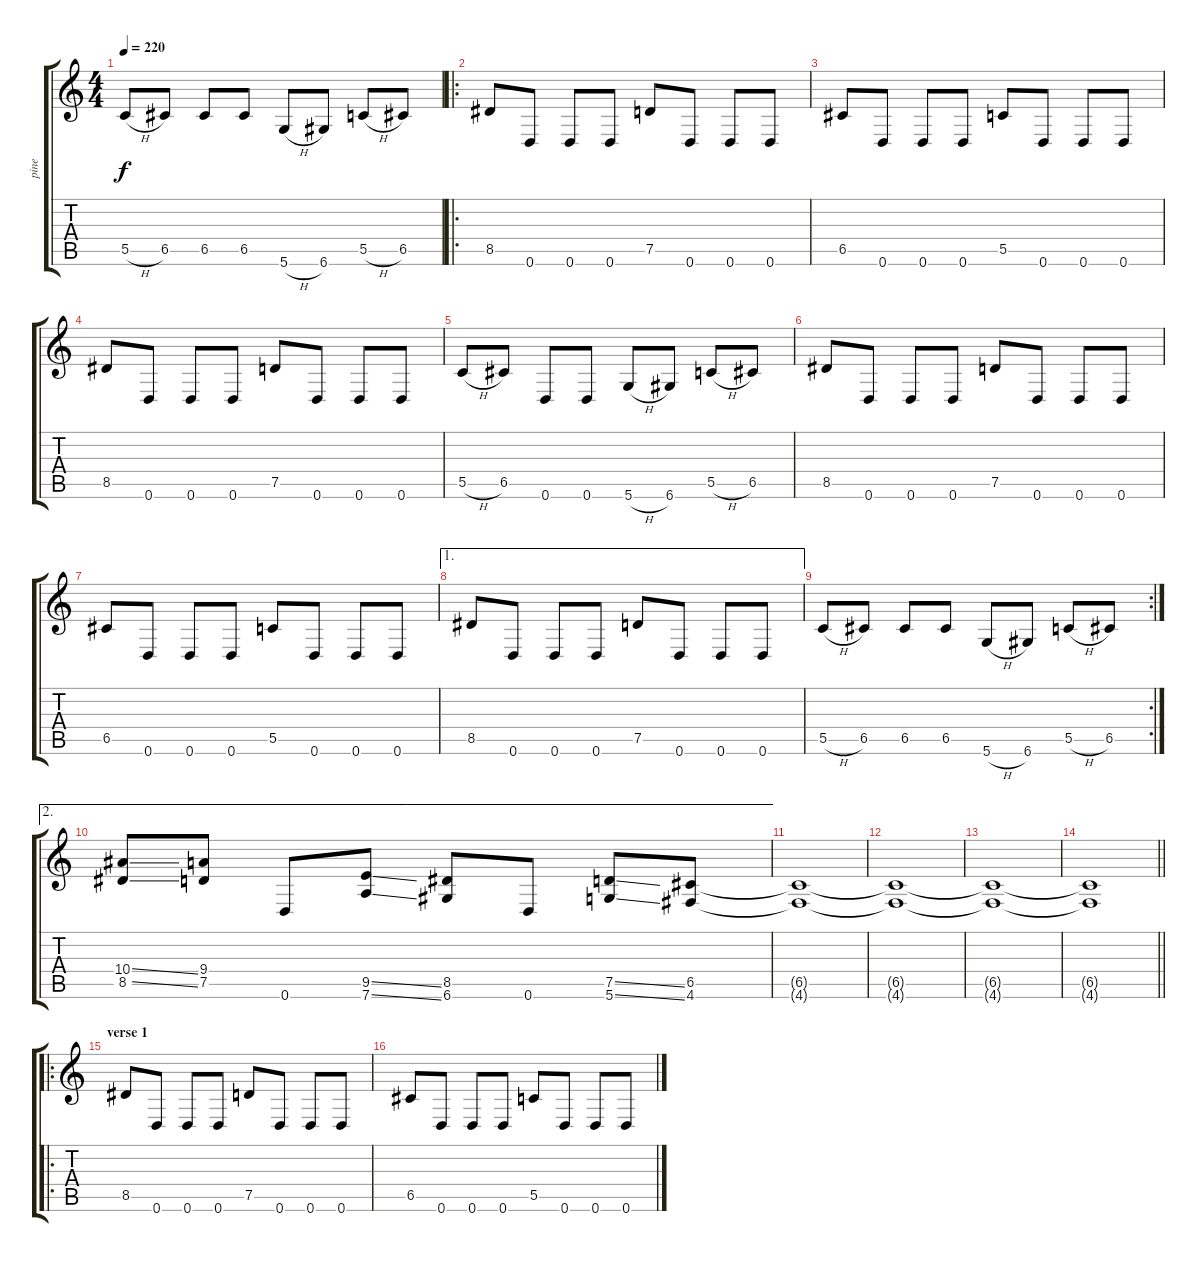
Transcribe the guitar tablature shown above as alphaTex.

\track ("pine" "pine") {instrument distortionguitar}
\staff {score tabs}
\tuning (D4 A3 F3 C3 G2 D2) {hide}
\ts (4 4)
\tempo 220
\clef g2
\ks c
5.5{h}.8{dy f} 6.5.8 6.5.8 6.5.8 5.6{h}.8 6.6.8 5.5{h}.8 6.5.8 |
\ro
8.5.8 0.6.8 0.6.8 0.6.8 7.5.8 0.6.8 0.6.8 0.6.8 |
6.5.8 0.6.8 0.6.8 0.6.8 5.5.8 0.6.8 0.6.8 0.6.8 |
8.5.8 0.6.8 0.6.8 0.6.8 7.5.8 0.6.8 0.6.8 0.6.8 |
5.5{h}.8 6.5.8 0.6.8 0.6.8 5.6{h}.8 6.6.8 5.5{h}.8 6.5.8 |
8.5.8 0.6.8 0.6.8 0.6.8 7.5.8 0.6.8 0.6.8 0.6.8 |
6.5.8 0.6.8 0.6.8 0.6.8 5.5.8 0.6.8 0.6.8 0.6.8 |
\ae 1
8.5.8 0.6.8 0.6.8 0.6.8 7.5.8 0.6.8 0.6.8 0.6.8 |
\rc 2
5.5{h}.8 6.5.8 6.5.8 6.5.8 5.6{h}.8 6.6.8 5.5{h}.8 6.5.8 |
\ae 2
(10.4{ss} 8.5{ss}).8 (9.4 7.5).8 0.6.8 (9.5{ss} 7.6{ss}).8 (8.5 6.6).8 0.6.8 (7.5{ss} 5.6{ss}).8 (6.5 4.6).8 |
(6.5{t} 4.6{t}).1 |
(6.5{t} 4.6{t}).1 |
(6.5{t} 4.6{t}).1 |
\barLineRight lightlight
(6.5{t} 4.6{t}).1 |
\ro
\section ("" "verse 1")
8.5.8 0.6.8 0.6.8 0.6.8 7.5.8 0.6.8 0.6.8 0.6.8 |
6.5.8 0.6.8 0.6.8 0.6.8 5.5.8 0.6.8 0.6.8 0.6.8
